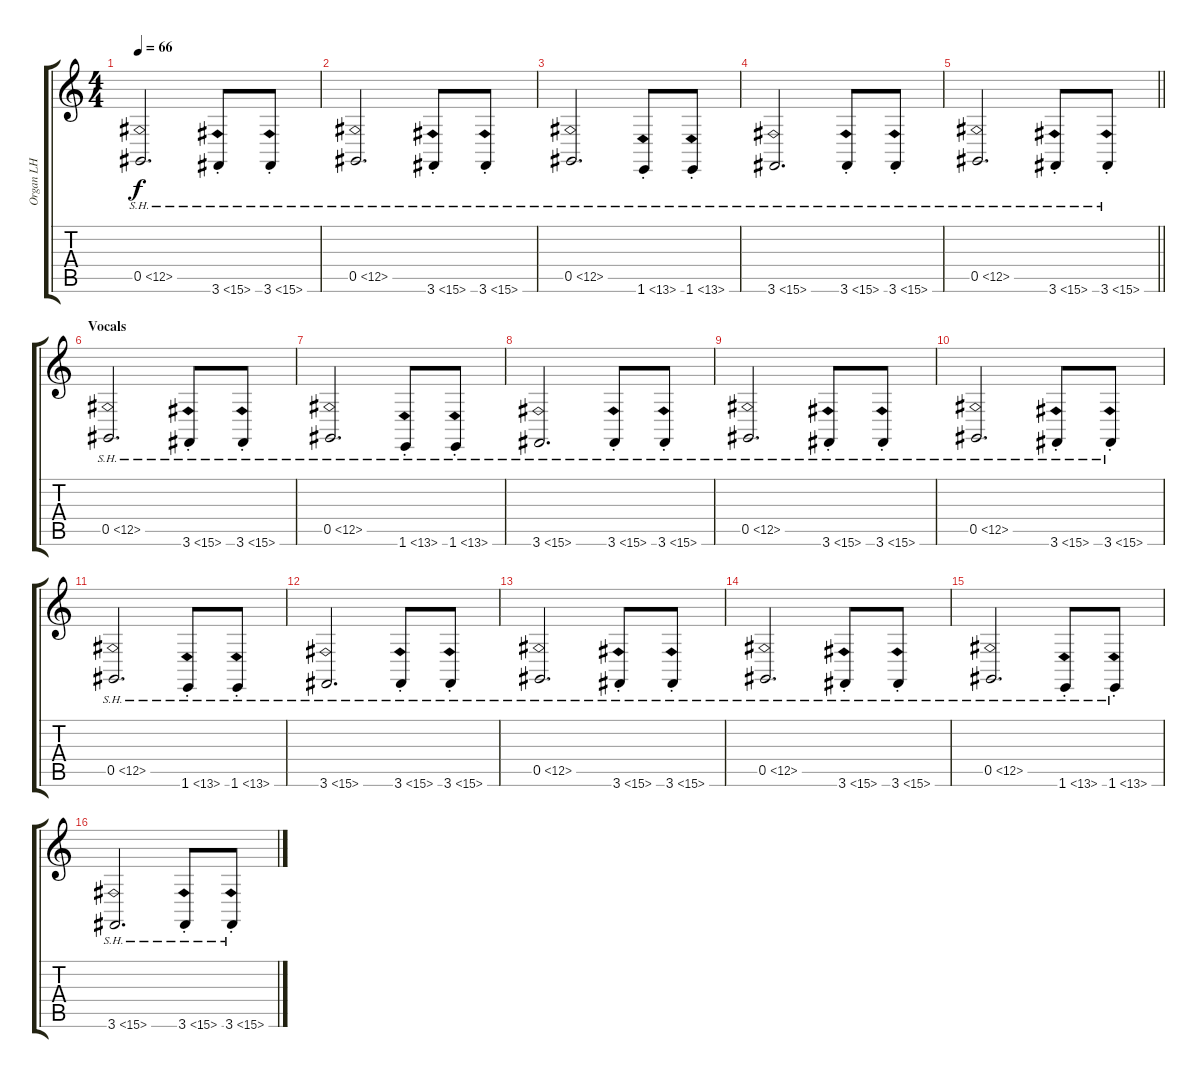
\track ("Organ LH" "Organ LH") {instrument percussiveorgan}
\staff {score tabs}
\tuning (Eb4 Bb3 Gb3 Db3 Ab2 Eb2) {hide}
\ts (4 4)
\tempo 66
\clef g2
\ks c
0.5{sh 12}.2{d dy f} 3.6{sh 12 st}.8 3.6{sh 12 st}.8 |
0.5{sh 12}.2{d} 3.6{sh 12 st}.8 3.6{sh 12 st}.8 |
0.5{sh 12}.2{d} 1.6{sh 12 st}.8 1.6{sh 12 st}.8 |
3.6{sh 12}.2{d} 3.6{sh 12 st}.8 3.6{sh 12 st}.8 |
\barLineRight lightlight
0.5{sh 12}.2{d} 3.6{sh 12 st}.8 3.6{sh 12 st}.8 |
\section ("" "Vocals")
0.5{sh 12}.2{d} 3.6{sh 12 st}.8 3.6{sh 12 st}.8 |
0.5{sh 12}.2{d} 1.6{sh 12 st}.8 1.6{sh 12 st}.8 |
3.6{sh 12}.2{d} 3.6{sh 12 st}.8 3.6{sh 12 st}.8 |
0.5{sh 12}.2{d} 3.6{sh 12 st}.8 3.6{sh 12 st}.8 |
0.5{sh 12}.2{d} 3.6{sh 12 st}.8 3.6{sh 12 st}.8 |
0.5{sh 12}.2{d} 1.6{sh 12 st}.8 1.6{sh 12 st}.8 |
3.6{sh 12}.2{d} 3.6{sh 12 st}.8 3.6{sh 12 st}.8 |
0.5{sh 12}.2{d} 3.6{sh 12 st}.8 3.6{sh 12 st}.8 |
0.5{sh 12}.2{d} 3.6{sh 12 st}.8 3.6{sh 12 st}.8 |
0.5{sh 12}.2{d} 1.6{sh 12 st}.8 1.6{sh 12 st}.8 |
3.6{sh 12}.2{d} 3.6{sh 12 st}.8 3.6{sh 12 st}.8
